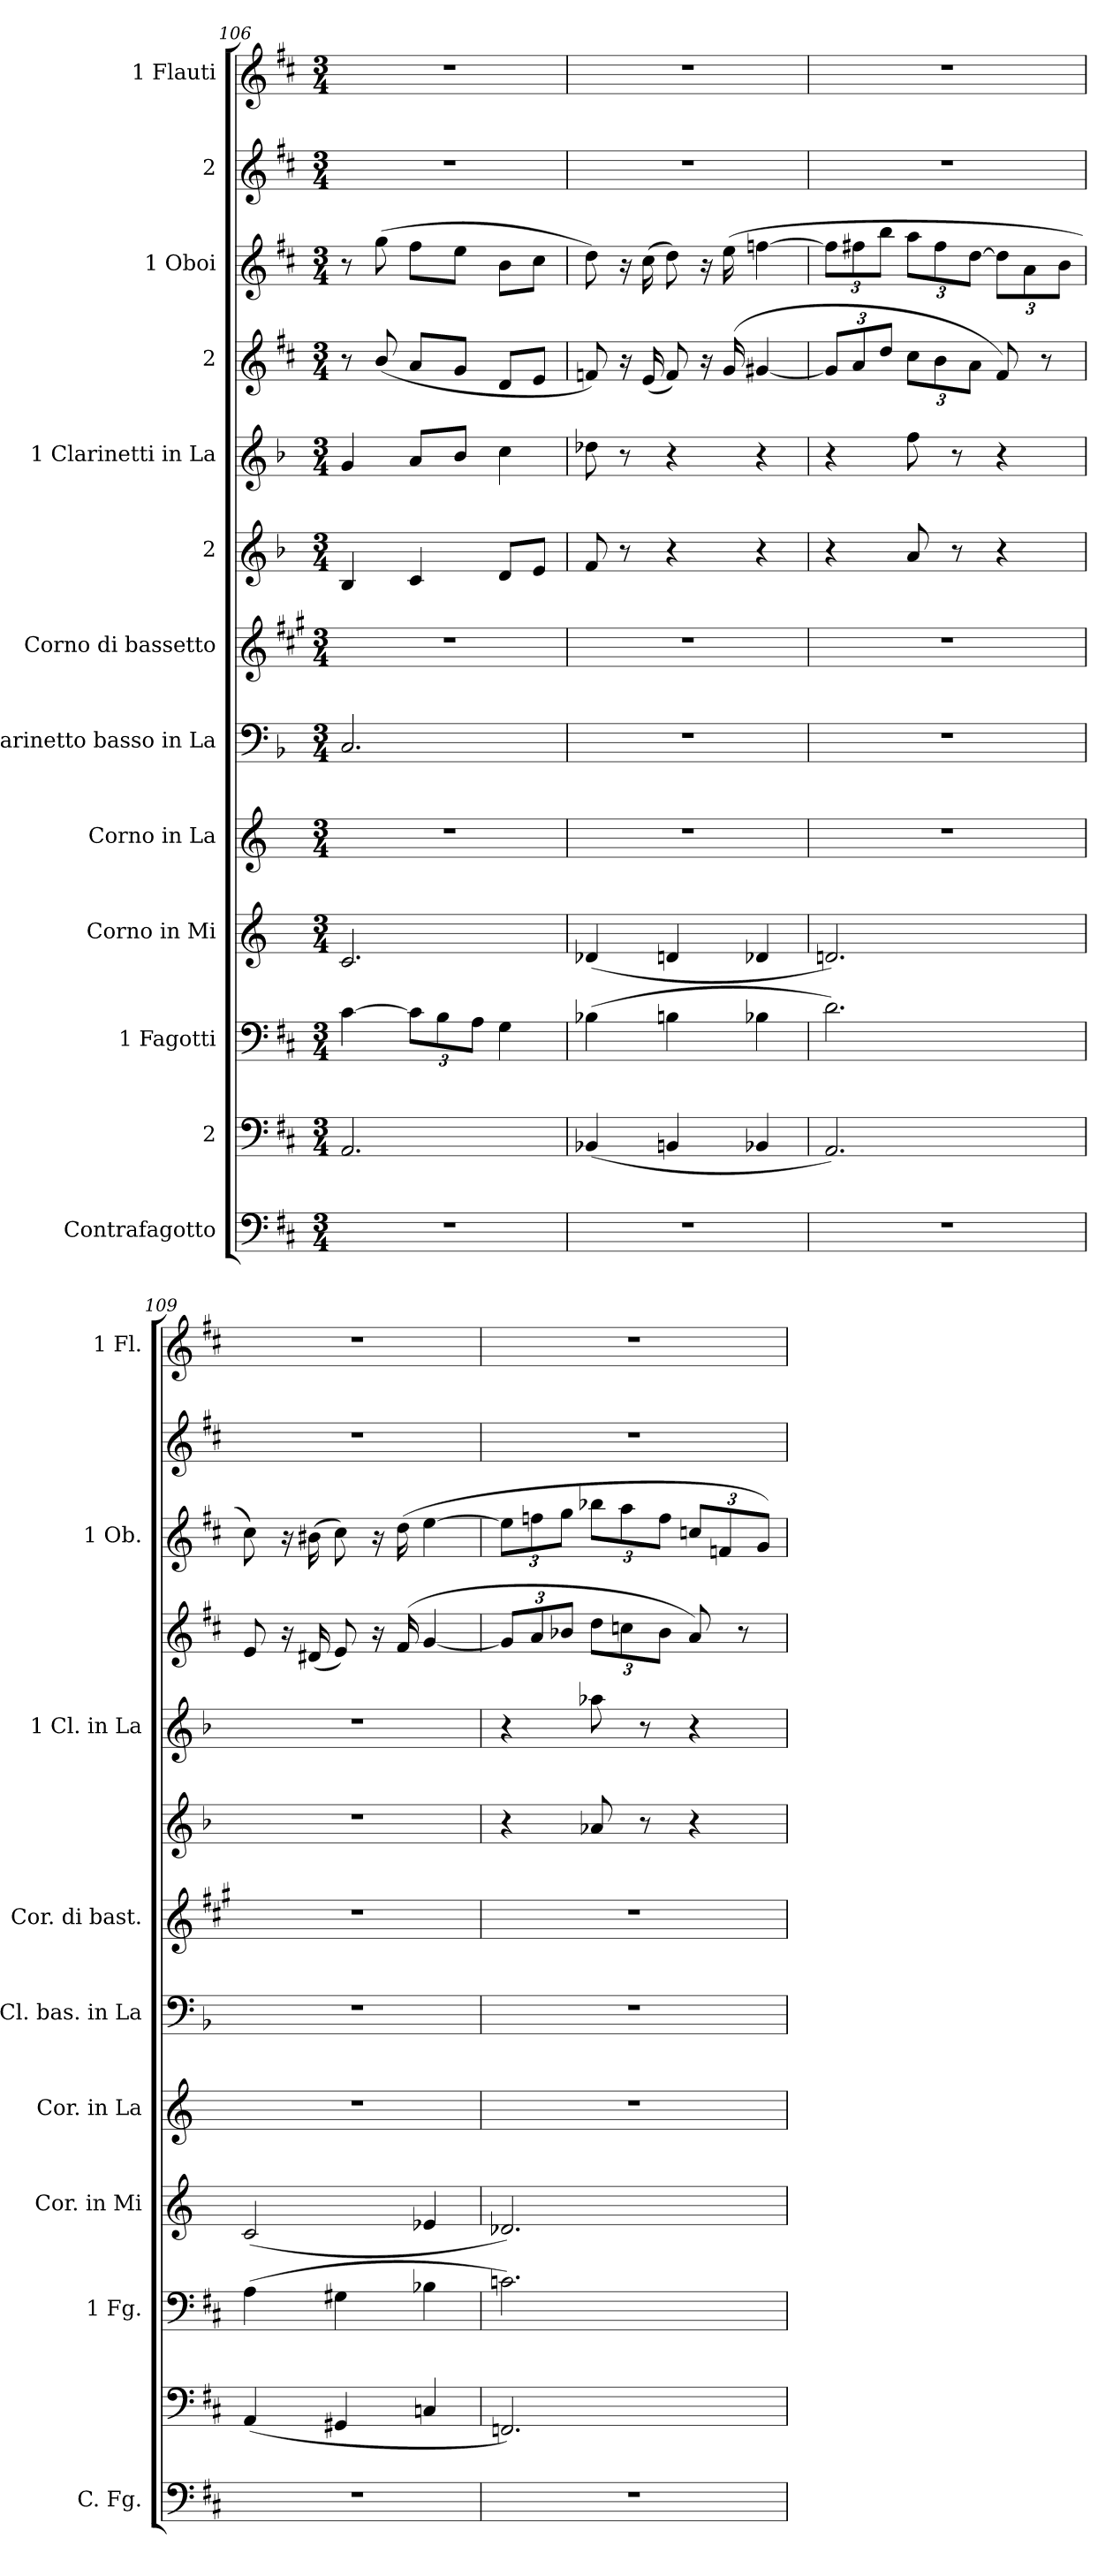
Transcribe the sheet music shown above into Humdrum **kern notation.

**kern	**kern	**kern	**kern	**kern	**kern	**kern	**kern	**kern	**kern	**kern	**kern	**kern
*part13	*part12	*part11	*part10	*part9	*part8	*part7	*part6	*part5	*part4	*part3	*part2	*part1
*staff13	*staff12	*staff11	*staff10	*staff9	*staff8	*staff7	*staff6	*staff5	*staff4	*staff3	*staff2	*staff1
*I"Contrafagotto	*I"2	*I"1  Fagotti	*I"Corno in Mi	*I"Corno in La	*I"Clarinetto basso in La	*I"Corno di bassetto	*I"2	*I"1  Clarinetti in La	*I"2	*I"1  Oboi	*I"2	*I"1  Flauti
*I'C. Fg.	*	*I'1  Fg.	*I'Cor. in Mi	*I'Cor. in La	*I'Cl. bas. in La	*I'Cor. di bast.	*	*I'1  Cl. in La	*	*I'1  Ob.	*	*I'1  Fl.
*clefF4	*clefF4	*clefF4	*clefG2	*clefG2	*clefF4	*clefG2	*clefG2	*clefG2	*clefG2	*clefG2	*clefG2	*clefG2
*ITrd7c12	*	*	*ITrd5c8	*ITrd2c3	*ITrd2c3	*ITrd4c7	*ITrd2c3	*ITrd2c3	*	*	*	*
*k[f#c#]	*k[f#c#]	*k[f#c#]	*k[f#c#g#d#]	*k[f#c#g#]	*k[f#c#]	*k[f#c#]	*k[f#c#]	*k[f#c#]	*k[f#c#]	*k[f#c#]	*k[f#c#]	*k[f#c#]
*M3/4	*M3/4	*M3/4	*M3/4	*M3/4	*M3/4	*M3/4	*M3/4	*M3/4	*M3/4	*M3/4	*M3/4	*M3/4
=106	=106	=106	=106	=106	=106	=106	=106	=106	=106	=106	=106	=106
2.r	2.AA/	[4c#\	2.E/	2.r	2.AA/	2.r	4G/	4e/	8r	8r	2.r	2.r
.	.	.	.	.	.	.	.	.	(8b/	(8gg\	.	.
*	*	*Xbrackettup	*	*	*	*	*	*	*	*	*	*
.	.	12c#\L]	.	.	.	.	4A/	8f#/L	8a/L	8ff#\L	.	.
.	.	12B\	.	.	.	.	.	.	.	.	.	.
.	.	.	.	.	.	.	.	8g/J	8g/J	8ee\J	.	.
.	.	12A\J	.	.	.	.	.	.	.	.	.	.
.	.	4G\	.	.	.	.	8B/L	4a\	8d/L	8b\L	.	.
.	.	.	.	.	.	.	8c#/J	.	8e/J	8cc#\J	.	.
=107	=107	=107	=107	=107	=107	=107	=107	=107	=107	=107	=107	=107
2.r	(4BB-X/	(4B-X\	(4Fn/	2.r	2.r	2.r	8d/	8b-X\	8fn/L)	8dd\L)	2.r	2.r
.	.	.	.	.	.	.	8r	8r	16r	16r	.	.
.	.	.	.	.	.	.	.	.	(16e/JL	(16cc#\JL	.	.
.	4BBn/	4Bn\	4F#X/	.	.	.	4r	4r	8f/L)	8dd\L)	.	.
.	.	.	.	.	.	.	.	.	16r	16r	.	.
.	.	.	.	.	.	.	.	.	(16g/JL	(16ee\JL	.	.
.	4BB-X/	4B-X\	4Fn/	.	.	.	4r	4r	[4g#X/	[4ffn\	.	.
!!LO:PB:g=z
=108	=108	=108	=108	=108	=108	=108	=108	=108	=108	=108	=108	=108
*	*	*	*	*	*	*	*	*	*Xbrackettup	*Xbrackettup	*	*
2.r	2.AA/)	2.d\)	2.F#X/)	2.r	2.r	2.r	4r	4r	12g#/L]	12ff\L]	2.r	2.r
.	.	.	.	.	.	.	.	.	12a/	12ff#X\	.	.
.	.	.	.	.	.	.	.	.	12dd/J	12bb\J	.	.
.	.	.	.	.	.	.	8f#/	8dd\	12cc#\L	12aa\L	.	.
.	.	.	.	.	.	.	.	.	12b\	12ff#\	.	.
.	.	.	.	.	.	.	8r	8r	.	.	.	.
.	.	.	.	.	.	.	.	.	12a\J	[12dd\J	.	.
.	.	.	.	.	.	.	4r	4r	8f#/)	12dd\L]	.	.
.	.	.	.	.	.	.	.	.	.	12a\	.	.
.	.	.	.	.	.	.	.	.	8r	.	.	.
.	.	.	.	.	.	.	.	.	.	12b\J	.	.
=109	=109	=109	=109	=109	=109	=109	=109	=109	=109	=109	=109	=109
2.r	(4AA/	(4A\	(2E/	2.r	2.r	2.r	2.r	2.r	8e/L	8cc#\L)	2.r	2.r
.	.	.	.	.	.	.	.	.	16r	16r	.	.
.	.	.	.	.	.	.	.	.	(16d#X/JL	(16b#X\JL	.	.
.	4GG#X/	4G#X\	.	.	.	.	.	.	8e/L)	8cc#\L)	.	.
.	.	.	.	.	.	.	.	.	16r	16r	.	.
.	.	.	.	.	.	.	.	.	(16f#/JL	(16dd\JL	.	.
.	4Cn/	4B-X\	4Gn/	.	.	.	.	.	[4g/	[4ee\	.	.
=110	=110	=110	=110	=110	=110	=110	=110	=110	=110	=110	=110	=110
2.r	2.FFn/)	2.cn\)	2.Fn/)	2.r	2.r	2.r	4r	4r	12g/L]	12ee\L]	2.r	2.r
.	.	.	.	.	.	.	.	.	12a/	12ffn\	.	.
.	.	.	.	.	.	.	.	.	12b-X/J	12gg\J	.	.
.	.	.	.	.	.	.	8fn/	8ffn\	12dd\L	12bb-X\L	.	.
.	.	.	.	.	.	.	.	.	12ccn\	12aa\	.	.
.	.	.	.	.	.	.	8r	8r	.	.	.	.
.	.	.	.	.	.	.	.	.	12b-\J	12ff\J	.	.
.	.	.	.	.	.	.	4r	4r	8a/)	12ccn/L	.	.
.	.	.	.	.	.	.	.	.	.	12fn/	.	.
.	.	.	.	.	.	.	.	.	8r	.	.	.
.	.	.	.	.	.	.	.	.	.	12g/J)	.	.
=	=	=	=	=	=	=	=	=	=	=	=	=
*-	*-	*-	*-	*-	*-	*-	*-	*-	*-	*-	*-	*-
